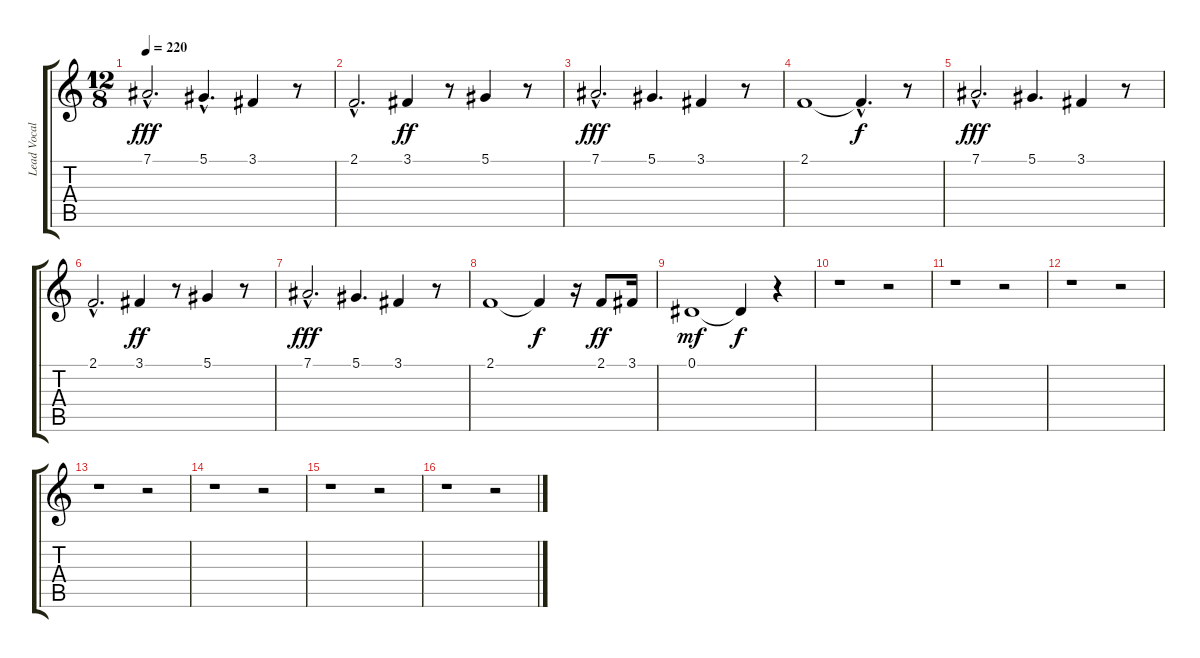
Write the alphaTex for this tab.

\track ("Lead Vocals" "Lead Vocal") {instrument flute}
\staff {score tabs}
\tuning (Eb4 Bb3 Gb3 Db3 Ab2 Eb2) {hide}
\ts (12 8)
\tempo 220
\clef g2
\ks c
7.1{hac}.2{d dy fff} 5.1{hac}.4{d} 3.1.4 r.8 |
2.1{hac}.2{d} 3.1.4{dy ff} r.8 5.1.4 r.8 |
7.1{hac}.2{d dy fff} 5.1.4{d} 3.1.4 r.8 |
2.1.1 2.1{hac t}.4{d dy f} r.8 |
7.1{hac}.2{d dy fff} 5.1.4{d} 3.1.4 r.8 |
2.1{hac}.2{d} 3.1.4{dy ff} r.8 5.1.4 r.8 |
7.1{hac}.2{d dy fff} 5.1.4{d} 3.1.4 r.8 |
2.1.1 2.1{t}.4{dy f} r.16 2.1.8{dy ff} 3.1.16 |
0.1.1{dy mf} 0.1{t}.4{dy f} r.4 |
r.1 r.2 |
r.1 r.2 |
r.1 r.2 |
r.1 r.2 |
r.1 r.2 |
r.1 r.2 |
r.1 r.2
